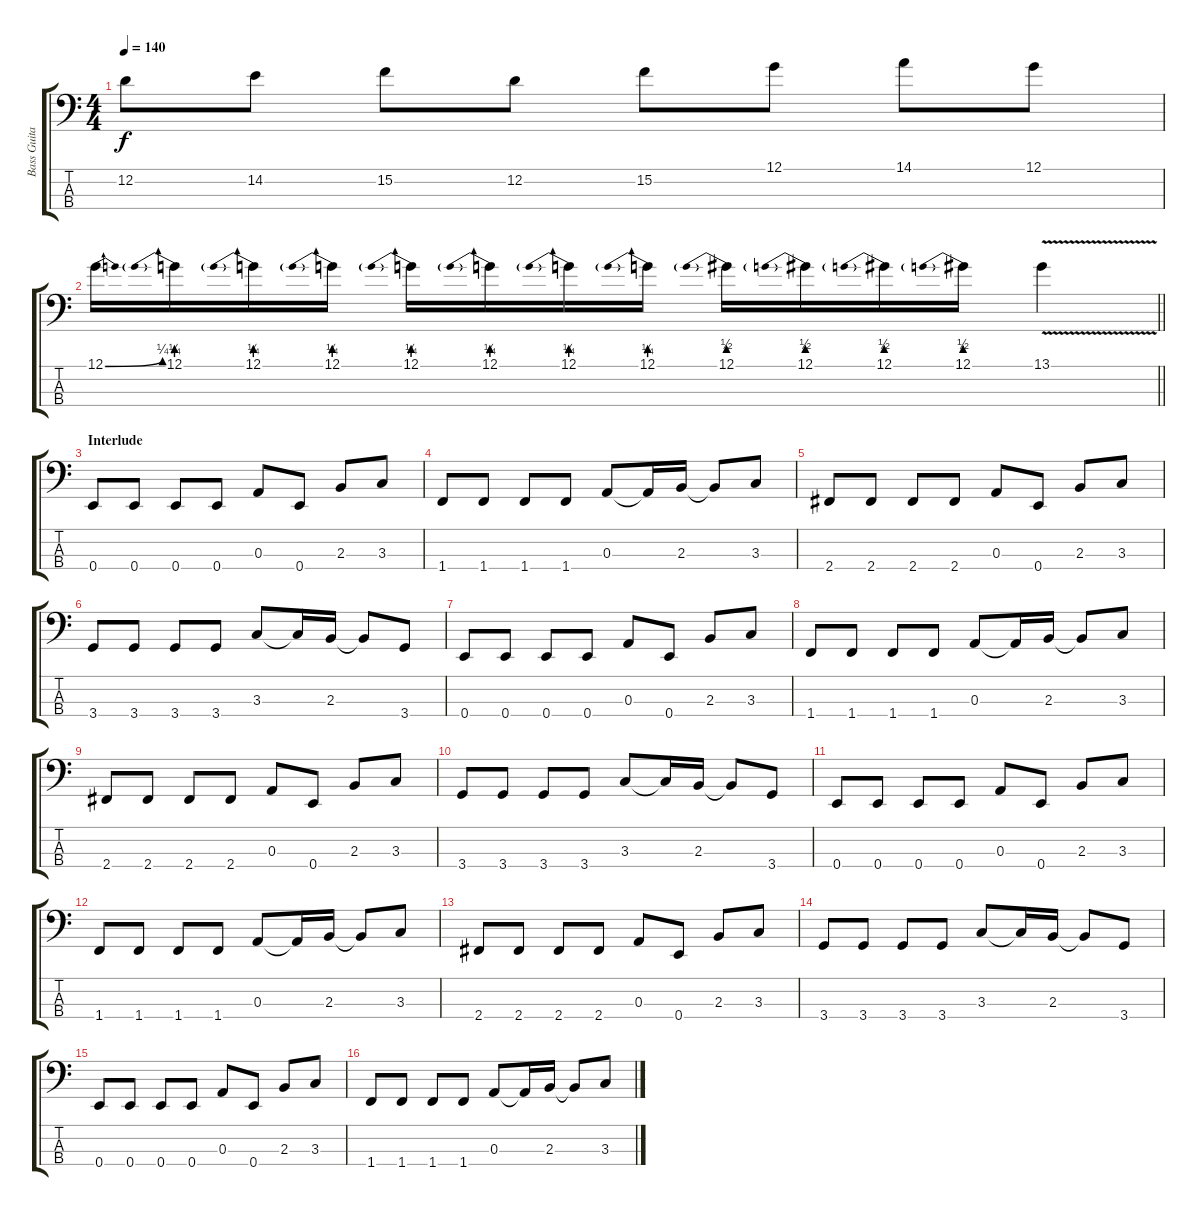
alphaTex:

\track ("Bass Guitar" "Bass Guita") {instrument electricbassfinger}
\staff {score tabs}
\tuning (G2 D2 A1 E1) {hide}
\ts (4 4)
\tempo 140
\clef f4
\ks c
12.2.8{dy f} 14.2.8 15.2.8 12.2.8 15.2.8 12.1.8 14.1.8 12.1.8 |
\barLineRight lightlight
12.1{be (bend 0 0 60 1)}.16 12.1{be (prebend 0 1 60 1)}.16 12.1{be (prebend 0 1 60 1)}.16 12.1{be (prebend 0 1 60 1)}.16 12.1{be (prebend 0 1 60 1)}.16 12.1{be (prebend 0 1 60 1)}.16 12.1{be (prebend 0 1 60 1)}.16 12.1{be (prebend 0 1 60 1)}.16 12.1{be (prebend 0 2 60 2)}.16 12.1{be (prebend 0 2 60 2)}.16 12.1{be (prebend 0 2 60 2)}.16 12.1{be (prebend 0 2 60 2)}.16 13.1{v}.4 |
\section ("" "Interlude")
0.4.8 0.4.8 0.4.8 0.4.8 0.3.8 0.4.8 2.3.8 3.3.8 |
1.4.8 1.4.8 1.4.8 1.4.8 0.3.8 0.3{t}.16 2.3.16 2.3{t}.8 3.3.8 |
2.4.8 2.4.8 2.4.8 2.4.8 0.3.8 0.4.8 2.3.8 3.3.8 |
3.4.8 3.4.8 3.4.8 3.4.8 3.3.8 3.3{t}.16 2.3.16 2.3{t}.8 3.4.8 |
0.4.8 0.4.8 0.4.8 0.4.8 0.3.8 0.4.8 2.3.8 3.3.8 |
1.4.8 1.4.8 1.4.8 1.4.8 0.3.8 0.3{t}.16 2.3.16 2.3{t}.8 3.3.8 |
2.4.8 2.4.8 2.4.8 2.4.8 0.3.8 0.4.8 2.3.8 3.3.8 |
3.4.8 3.4.8 3.4.8 3.4.8 3.3.8 3.3{t}.16 2.3.16 2.3{t}.8 3.4.8 |
0.4.8 0.4.8 0.4.8 0.4.8 0.3.8 0.4.8 2.3.8 3.3.8 |
1.4.8 1.4.8 1.4.8 1.4.8 0.3.8 0.3{t}.16 2.3.16 2.3{t}.8 3.3.8 |
2.4.8 2.4.8 2.4.8 2.4.8 0.3.8 0.4.8 2.3.8 3.3.8 |
3.4.8 3.4.8 3.4.8 3.4.8 3.3.8 3.3{t}.16 2.3.16 2.3{t}.8 3.4.8 |
0.4.8 0.4.8 0.4.8 0.4.8 0.3.8 0.4.8 2.3.8 3.3.8 |
1.4.8 1.4.8 1.4.8 1.4.8 0.3.8 0.3{t}.16 2.3.16 2.3{t}.8 3.3.8
